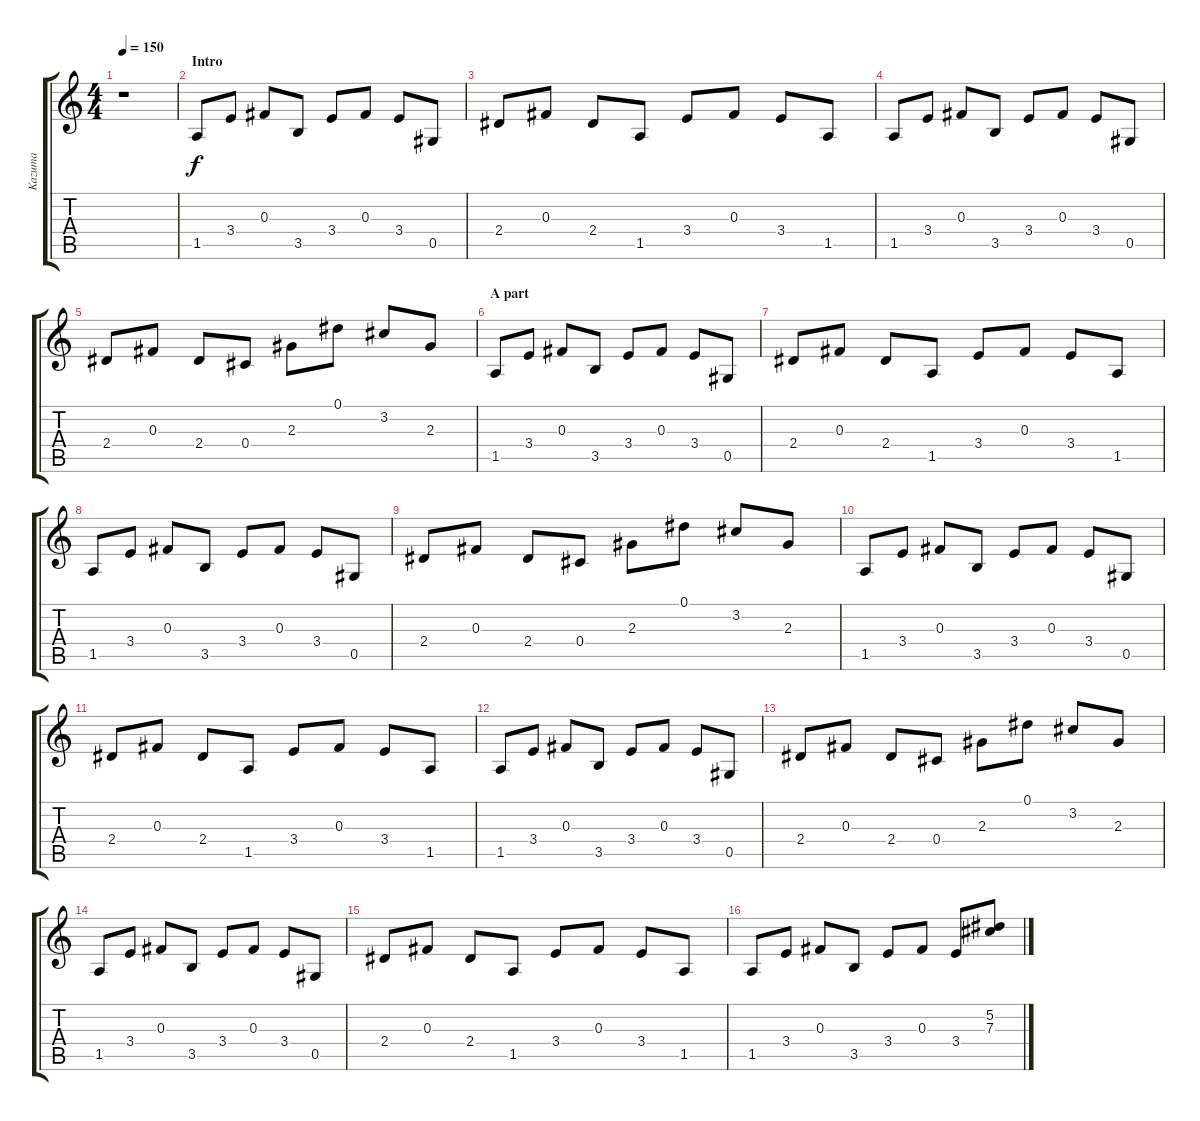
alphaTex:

\track ("Kazuma" "Kazuma") {instrument distortionguitar}
\staff {score tabs}
\tuning (Eb4 Bb3 Gb3 Db3 Ab2 Eb2) {hide}
\ts (4 4)
\tempo 150
\clef g2
\ks c
r.1{dy f instrument distortionguitar} |
\section ("" "Intro")
1.5.8{instrument electricguitarclean} 3.4.8 0.3.8 3.5.8 3.4.8 0.3.8 3.4.8 0.5.8 |
2.4.8 0.3.8 2.4.8 1.5.8 3.4.8 0.3.8 3.4.8 1.5.8 |
1.5.8 3.4.8 0.3.8 3.5.8 3.4.8 0.3.8 3.4.8 0.5.8 |
2.4.8 0.3.8 2.4.8 0.4.8 2.3.8 0.1.8 3.2.8 2.3.8 |
\section ("" "A part")
1.5.8 3.4.8 0.3.8 3.5.8 3.4.8 0.3.8 3.4.8 0.5.8 |
2.4.8 0.3.8 2.4.8 1.5.8 3.4.8 0.3.8 3.4.8 1.5.8 |
1.5.8 3.4.8 0.3.8 3.5.8 3.4.8 0.3.8 3.4.8 0.5.8 |
2.4.8 0.3.8 2.4.8 0.4.8 2.3.8 0.1.8 3.2.8 2.3.8 |
1.5.8 3.4.8 0.3.8 3.5.8 3.4.8 0.3.8 3.4.8 0.5.8 |
2.4.8 0.3.8 2.4.8 1.5.8 3.4.8 0.3.8 3.4.8 1.5.8 |
1.5.8 3.4.8 0.3.8 3.5.8 3.4.8 0.3.8 3.4.8 0.5.8 |
2.4.8 0.3.8 2.4.8 0.4.8 2.3.8 0.1.8 3.2.8 2.3.8 |
1.5.8 3.4.8 0.3.8 3.5.8 3.4.8 0.3.8 3.4.8 0.5.8 |
2.4.8 0.3.8 2.4.8 1.5.8 3.4.8 0.3.8 3.4.8 1.5.8 |
1.5.8 3.4.8 0.3.8 3.5.8 3.4.8 0.3.8 3.4.8 (5.2 7.3).8{instrument distortionguitar}
